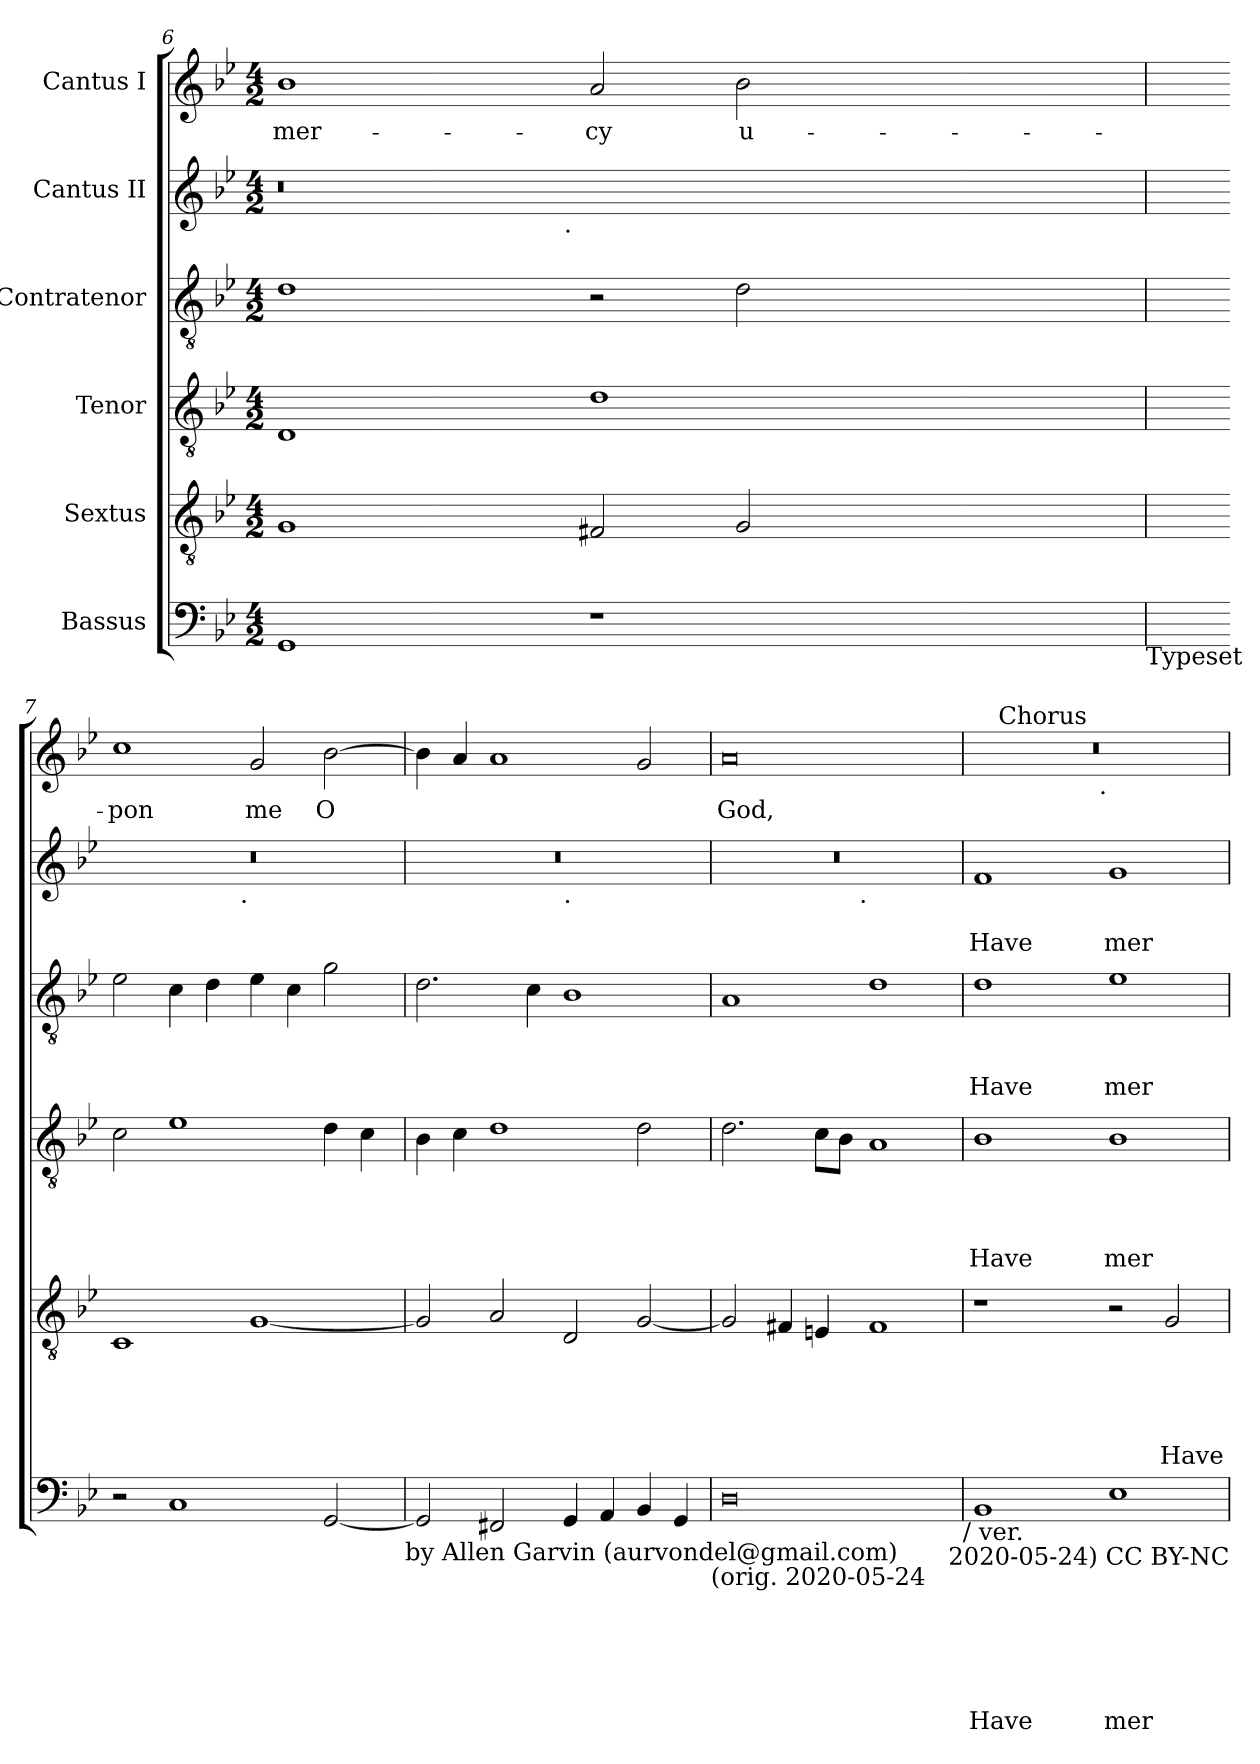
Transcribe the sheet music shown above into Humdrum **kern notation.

**kern	**text	**text	**text	**text	**text	**text	**kern	**text	**text	**text	**text	**text	**kern	**text	**text	**text	**text	**kern	**text	**text	**text	**kern	**text	**text	**kern	**text
*part6	*part6	*part6	*part6	*part6	*part6	*part6	*part5	*part5	*part5	*part5	*part5	*part5	*part4	*part4	*part4	*part4	*part4	*part3	*part3	*part3	*part3	*part2	*part2	*part2	*part1	*part1
*staff6	*staff6	*staff6	*staff6	*staff6	*staff6	*staff6	*staff5	*staff5	*staff5	*staff5	*staff5	*staff5	*staff4	*staff4	*staff4	*staff4	*staff4	*staff3	*staff3	*staff3	*staff3	*staff2	*staff2	*staff2	*staff1	*staff1
*I"Bassus	*	*	*	*	*	*	*I"Sextus	*	*	*	*	*	*I"Tenor	*	*	*	*	*I"Contratenor	*	*	*	*I"Cantus II	*	*	*I"Cantus I	*
!!LO:PB:g=z
*clefF4	*	*	*	*	*	*	*clefGv2	*	*	*	*	*	*clefGv2	*	*	*	*	*clefGv2	*	*	*	*clefG2	*	*	*clefG2	*
*k[b-e-]	*	*	*	*	*	*	*k[b-e-]	*	*	*	*	*	*k[b-e-]	*	*	*	*	*k[b-e-]	*	*	*	*k[b-e-]	*	*	*k[b-e-]	*
*B-:	*	*	*	*	*	*	*B-:	*	*	*	*	*	*B-:	*	*	*	*	*B-:	*	*	*	*B-:	*	*	*B-:	*
*M4/2	*	*	*	*	*	*	*M4/2	*	*	*	*	*	*M4/2	*	*	*	*	*M4/2	*	*	*	*M4/2	*	*	*M4/2	*
=6	=6	=6	=6	=6	=6	=6	=6	=6	=6	=6	=6	=6	=6	=6	=6	=6	=6	=6	=6	=6	=6	=6	=6	=6	=6	=6
!	!	!	!	!	!	!	!	!	!	!	!	!	!	!	!	!	!	!	!	!	!	!	!	!	!	!LO:LY:b
*	*	*	*	*	*	*	*	*	*	*	*	*	*	*	*	*	*	*	*	*	*	*^	*	*	*	*
1GG	.	.	.	.	.	.	1G	.	.	.	.	.	1D	.	.	.	.	1d	.	.	.	0r	2ryy	.	.	1b-	mer-
.	.	.	.	.	.	.	.	.	.	.	.	.	.	.	.	.	.	.	.	.	.	.	4...ryy	.	.	.	.
!	!	!	!	!	!	!	!	!	!	!	!	!	!	!	!	!	!	!	!	!	!	!	!LO:TX:b:t=.	!	!	!	!
.	.	.	.	.	.	.	.	.	.	.	.	.	.	.	.	.	.	.	.	.	.	.	1ryy	.	.	.	.
!	!	!	!	!	!	!	!	!	!	!	!	!	!	!	!	!	!	!	!	!	!	!	!	!	!	!	!LO:LY:b
1r	.	.	.	.	.	.	2F#X/	.	.	.	.	.	1d	.	.	.	.	2r	.	.	.	.	.	.	.	2a/	-cy
!	!	!	!	!	!	!	!	!	!	!	!	!	!	!	!	!	!	!	!	!	!	!	!	!	!	!	!LO:LY:b
.	.	.	.	.	.	.	2G/	.	.	.	.	.	.	.	.	.	.	2d\	.	.	.	.	.	.	.	2b-\	u-
.	.	.	.	.	.	.	.	.	.	.	.	.	.	.	.	.	.	.	.	.	.	.	1ryy	.	.	.	.
1ryy	.	.	.	.	.	.	1ryy	.	.	.	.	.	1ryy	.	.	.	.	1ryy	.	.	.	1ryy	.	.	.	1ryy	.
.	.	.	.	.	.	.	.	.	.	.	.	.	.	.	.	.	.	.	.	.	.	.	32ryy	.	.	.	.
!LO:TX:b:t=Typeset	!	!	!	!	!	!	!	!	!	!	!	!	!	!	!	!	!	!	!	!	!	!	!	!	!	!	!
=7	=7	=7	=7	=7	=7	=7	=7	=7	=7	=7	=7	=7	=7	=7	=7	=7	=7	=7	=7	=7	=7	=7	=7	=7	=7	=7	=7
!	!	!	!	!	!	!	!	!	!	!	!	!	!	!	!	!	!	!	!	!	!	!	!	!	!	!	!LO:LY:b
2r	.	.	.	.	.	.	1C	.	.	.	.	.	2c\	.	.	.	.	2e-\	.	.	.	0r	2ryy	.	.	1cc	-pon
1C	.	.	.	.	.	.	.	.	.	.	.	.	1e-	.	.	.	.	4c\	.	.	.	.	4...ryy	.	.	.	.
.	.	.	.	.	.	.	.	.	.	.	.	.	.	.	.	.	.	4d\	.	.	.	.	.	.	.	.	.
!	!	!	!	!	!	!	!	!	!	!	!	!	!	!	!	!	!	!	!	!	!	!	!LO:TX:b:t=.	!	!	!	!
.	.	.	.	.	.	.	.	.	.	.	.	.	.	.	.	.	.	.	.	.	.	.	1ryy	.	.	.	.
!	!	!	!	!	!	!	!	!	!	!	!	!	!	!	!	!	!	!	!	!	!	!	!	!	!	!	!LO:LY:b
.	.	.	.	.	.	.	[<1G	.	.	.	.	.	.	.	.	.	.	4e-\	.	.	.	.	.	.	.	2g/	me
.	.	.	.	.	.	.	.	.	.	.	.	.	.	.	.	.	.	4c\	.	.	.	.	.	.	.	.	.
!	!	!	!	!	!	!	!	!	!	!	!	!	!	!	!	!	!	!	!	!	!	!	!	!	!	!	!LO:LY:b
[<2GG/	.	.	.	.	.	.	.	.	.	.	.	.	4d\	.	.	.	.	2g\	.	.	.	.	.	.	.	[>2b-\	O
.	.	.	.	.	.	.	.	.	.	.	.	.	4c\	.	.	.	.	.	.	.	.	.	.	.	.	.	.
.	.	.	.	.	.	.	.	.	.	.	.	.	.	.	.	.	.	.	.	.	.	.	32ryy	.	.	.	.
!LO:TX:b:t=by Allen Garvin (aurvondel@gmail.com)	!	!	!	!	!	!	!	!	!	!	!	!	!	!	!	!	!	!	!	!	!	!	!	!	!	!	!
=8	=8	=8	=8	=8	=8	=8	=8	=8	=8	=8	=8	=8	=8	=8	=8	=8	=8	=8	=8	=8	=8	=8	=8	=8	=8	=8	=8
2GG/]	.	.	.	.	.	.	2G/]	.	.	.	.	.	4B-\	.	.	.	.	2.d\	.	.	.	0r	1ryy	.	.	4b-\]	.
.	.	.	.	.	.	.	.	.	.	.	.	.	4c\	.	.	.	.	.	.	.	.	.	.	.	.	4a/	.
2FF#X/	.	.	.	.	.	.	2A/	.	.	.	.	.	1d	.	.	.	.	.	.	.	.	.	.	.	.	1a	.
.	.	.	.	.	.	.	.	.	.	.	.	.	.	.	.	.	.	4c\	.	.	.	.	.	.	.	.	.
!	!	!	!	!	!	!	!	!	!	!	!	!	!	!	!	!	!	!	!	!	!	!	!LO:TX:b:t=.	!	!	!	!
4GG/	.	.	.	.	.	.	2D/	.	.	.	.	.	.	.	.	.	.	1B-	.	.	.	.	1ryy	.	.	.	.
4AA/	.	.	.	.	.	.	.	.	.	.	.	.	.	.	.	.	.	.	.	.	.	.	.	.	.	.	.
4BB-/	.	.	.	.	.	.	[<2G/	.	.	.	.	.	2d\	.	.	.	.	.	.	.	.	.	.	.	.	2g/	.
4GG/	.	.	.	.	.	.	.	.	.	.	.	.	.	.	.	.	.	.	.	.	.	.	.	.	.	.	.
!LO:TX:b:t=(orig. 2020-05-24	!	!	!	!	!	!	!	!	!	!	!	!	!	!	!	!	!	!	!	!	!	!	!	!	!	!	!
=9	=9	=9	=9	=9	=9	=9	=9	=9	=9	=9	=9	=9	=9	=9	=9	=9	=9	=9	=9	=9	=9	=9	=9	=9	=9	=9	=9
!	!	!	!	!	!	!	!	!	!	!	!	!	!	!	!	!	!	!	!	!	!	!	!	!	!	!	!LO:LY:b
0D	.	.	.	.	.	.	2G/]	.	.	.	.	.	2.d\	.	.	.	.	1A	.	.	.	0r	2ryy	.	.	0a	God,
.	.	.	.	.	.	.	4F#X/	.	.	.	.	.	.	.	.	.	.	.	.	.	.	.	4...ryy	.	.	.	.
.	.	.	.	.	.	.	4En/	.	.	.	.	.	8c\L	.	.	.	.	.	.	.	.	.	.	.	.	.	.
.	.	.	.	.	.	.	.	.	.	.	.	.	8B-\J	.	.	.	.	.	.	.	.	.	.	.	.	.	.
!	!	!	!	!	!	!	!	!	!	!	!	!	!	!	!	!	!	!	!	!	!	!	!LO:TX:b:t=.	!	!	!	!
.	.	.	.	.	.	.	.	.	.	.	.	.	.	.	.	.	.	.	.	.	.	.	1ryy	.	.	.	.
.	.	.	.	.	.	.	1F#	.	.	.	.	.	1A	.	.	.	.	1d	.	.	.	.	.	.	.	.	.
.	.	.	.	.	.	.	.	.	.	.	.	.	.	.	.	.	.	.	.	.	.	.	32ryy	.	.	.	.
!LO:TX:b:t=/ ver.	!	!	!	!	!	!	!	!	!	!	!	!	!	!	!	!	!	!	!	!	!	!	!	!	!	!	!
=10	=10	=10	=10	=10	=10	=10	=10	=10	=10	=10	=10	=10	=10	=10	=10	=10	=10	=10	=10	=10	=10	=10	=10	=10	=10	=10	=10
!	!	!	!	!	!	!LO:LY:b	!	!	!	!	!	!	!	!	!	!	!LO:LY:b	!	!	!	!LO:LY:b	!	!	!	!LO:LY:b	!	!
*	*	*	*	*	*	*	*	*	*	*	*	*	*	*	*	*	*	*	*	*	*	*	*	*	*	*^	*
*	*	*	*	*	*	*	*	*	*	*	*	*	*	*	*	*	*	*	*	*	*	*v	*v	*	*	*	*^	*
1BB-	.	.	.	.	.	Have	1r	.	.	.	.	.	1B-	.	.	.	Have	1d	.	.	Have	1f	.	Have	0r	8ryy	2ryy	.
!	!	!	!	!	!	!	!	!	!	!	!	!	!	!	!	!	!	!	!	!	!	!	!	!	!	!LO:TX:a:t=Chorus	!	!
.	.	.	.	.	.	.	.	.	.	.	.	.	.	.	.	.	.	.	.	.	.	.	.	.	.	1...ryy	.	.
.	.	.	.	.	.	.	.	.	.	.	.	.	.	.	.	.	.	.	.	.	.	.	.	.	.	.	4...ryy	.
!	!	!	!	!	!	!	!	!	!	!	!	!	!	!	!	!	!	!	!	!	!	!	!	!	!	!	!LO:TX:b:t=.	!
.	.	.	.	.	.	.	.	.	.	.	.	.	.	.	.	.	.	.	.	.	.	.	.	.	.	.	1ryy	.
!	!	!	!	!	!	!LO:LY:b	!	!	!	!	!	!	!	!	!	!	!LO:LY:b	!	!	!	!LO:LY:b	!	!	!LO:LY:b	!	!	!	!
1E-	.	.	.	.	.	mer-	2r	.	.	.	.	.	1B-	.	.	.	mer-	1e-	.	.	mer	1g	.	mer-	.	.	.	.
!	!	!	!	!	!	!	!	!	!	!	!	!LO:LY:b	!	!	!	!	!	!	!	!	!	!	!	!	!	!	!	!
.	.	.	.	.	.	.	2G/	.	.	.	.	Have	.	.	.	.	.	.	.	.	.	.	.	.	.	.	.	.
.	.	.	.	.	.	.	.	.	.	.	.	.	.	.	.	.	.	.	.	.	.	.	.	.	.	.	32ryy	.
!LO:TX:b:t=2020-05-24) CC BY-NC	!	!	!	!	!	!	!	!	!	!	!	!	!	!	!	!	!	!	!	!	!	!	!	!	!	!	!	!
*	*	*	*	*	*	*	*	*	*	*	*	*	*	*	*	*	*	*	*	*	*	*	*	*	*v	*v	*v	*
=	=	=	=	=	=	=	=	=	=	=	=	=	=	=	=	=	=	=	=	=	=	=	=	=	=	=
*-	*-	*-	*-	*-	*-	*-	*-	*-	*-	*-	*-	*-	*-	*-	*-	*-	*-	*-	*-	*-	*-	*-	*-	*-	*-	*-
